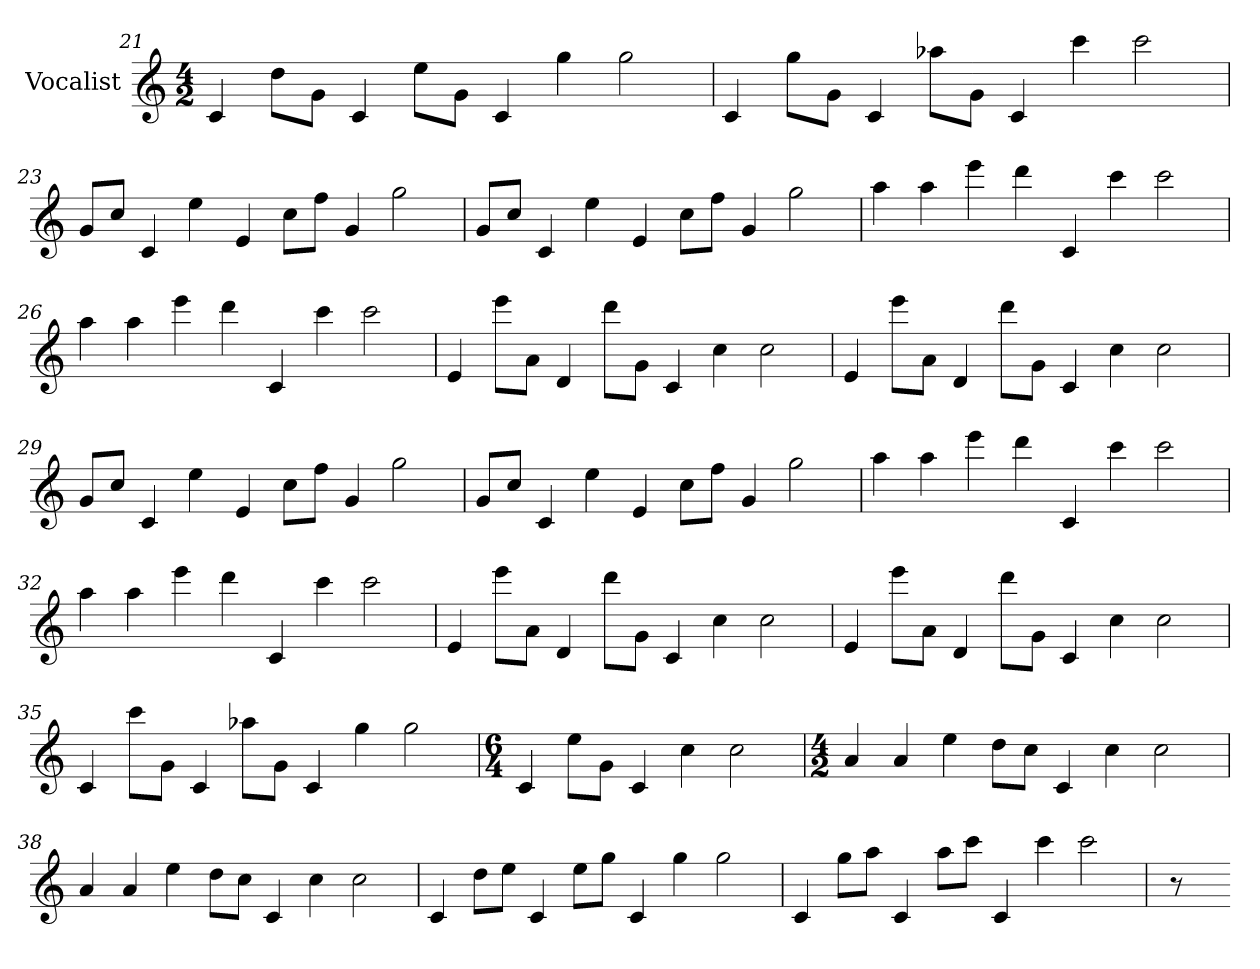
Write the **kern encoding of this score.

**kern
*part1
*staff1
*I"Vocalist
*k[]
*C:
*M4/2
=21
4c
8ddL
8gJ
4c
8eeL
8gJ
4c
4gg
2gg
=22
4c
8ggL
8gJ
4c
8aa-XL
8gJ
4c
4ccc
2ccc
=23
8gL
8ccJ
4c
4ee
4e
8ccL
8ffJ
4g
2gg
=24
8gL
8ccJ
4c
4ee
4e
8ccL
8ffJ
4g
2gg
=25
4aa
4aa
4eee
4ddd
4c
4ccc
2ccc
=26
4aa
4aa
4eee
4ddd
4c
4ccc
2ccc
=27
4e
8eeeL
8aJ
4d
8dddL
8gJ
4c
4cc
2cc
=28
4e
8eeeL
8aJ
4d
8dddL
8gJ
4c
4cc
2cc
=29
8gL
8ccJ
4c
4ee
4e
8ccL
8ffJ
4g
2gg
=30
8gL
8ccJ
4c
4ee
4e
8ccL
8ffJ
4g
2gg
=31
4aa
4aa
4eee
4ddd
4c
4ccc
2ccc
=32
4aa
4aa
4eee
4ddd
4c
4ccc
2ccc
=33
4e
8eeeL
8aJ
4d
8dddL
8gJ
4c
4cc
2cc
=34
4e
8eeeL
8aJ
4d
8dddL
8gJ
4c
4cc
2cc
=35
4c
8cccL
8gJ
4c
8aa-XL
8gJ
4c
4gg
2gg
=36
*M6/4
4c
8eeL
8gJ
4c
4cc
2cc
=37
*M4/2
4a
4a
4ee
8ddL
8ccJ
4c
4cc
2cc
=38
4a
4a
4ee
8ddL
8ccJ
4c
4cc
2cc
=39
4c
8ddL
8eeJ
4c
8eeL
8ggJ
4c
4gg
2gg
=40
4c
8ggL
8aaJ
4c
8aaL
8cccJ
4c
4ccc
2ccc
=41
8r
=-
*-
